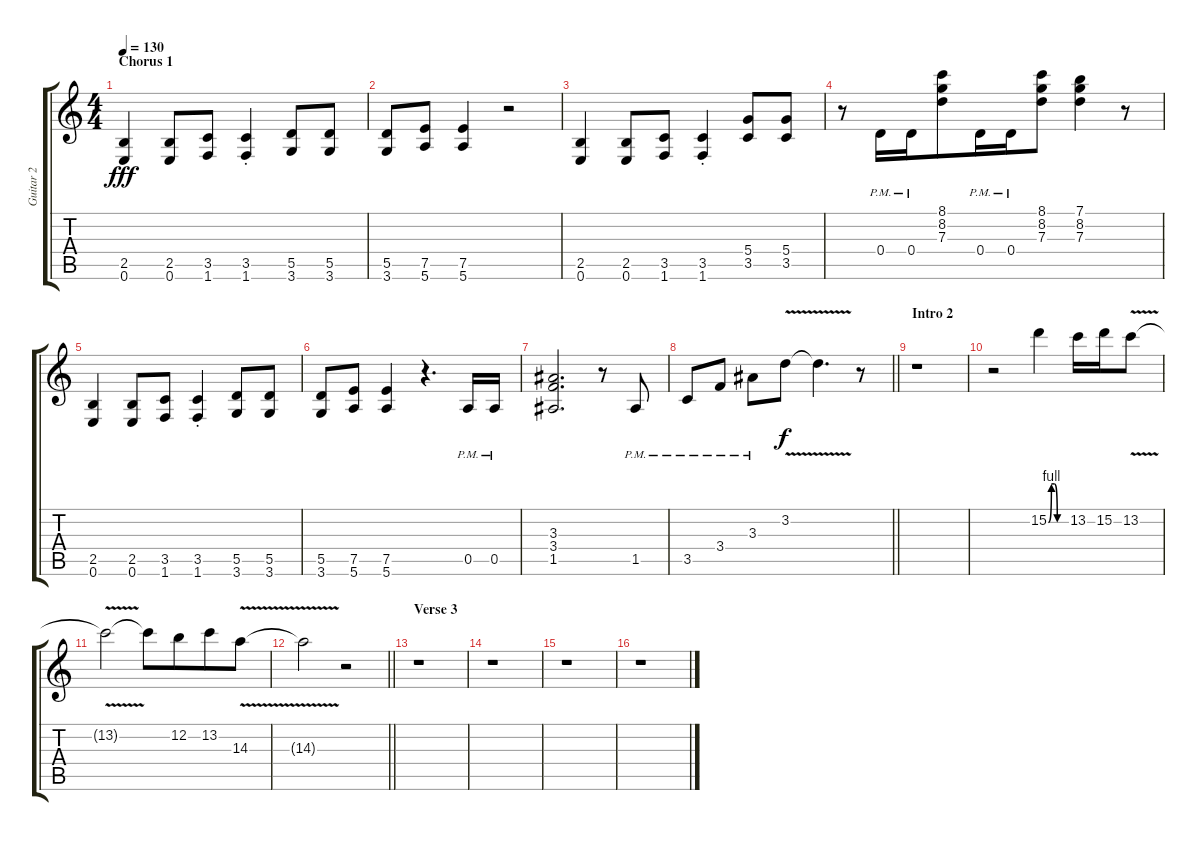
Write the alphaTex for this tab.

\track ("Guitar 2" "Guitar 2") {instrument distortionguitar}
\staff {score tabs}
\tuning (E4 B3 G3 D3 A2 E2) {hide}
\ts (4 4)
\section ("" "Chorus 1")
\tempo 130
\clef g2
\ks c
(2.5 0.6).4{dy fff} (2.5 0.6).8{beam merge} (3.5 1.6).8 (3.5{st} 1.6{st}).4{beam merge} (5.5 3.6).8 (5.5 3.6).8 |
(5.5 3.6).8 (7.5 5.6).8 (7.5 5.6).4 r.2 |
(2.5 0.6).4 (2.5 0.6).8{beam merge} (3.5 1.6).8 (3.5{st} 1.6{st}).4 (5.4 3.5).8{beam merge} (5.4 3.5).8 |
r.8{beam merge} 0.4{pm}.16 0.4{pm}.16{beam merge} (8.1 8.2 7.3).8{beam merge} 0.4{pm}.16 0.4{pm}.16{beam merge} (8.1 8.2 7.3).8 (7.1 8.2 7.3).4 r.8 |
(2.5 0.6).4 (2.5 0.6).8{beam merge} (3.5 1.6).8 (3.5{st} 1.6{st}).4{beam merge} (5.5 3.6).8 (5.5 3.6).8 |
(5.5 3.6).8 (7.5 5.6).8 (7.5 5.6).4 r.4{d} 0.5{pm}.16 0.5{pm}.16 |
(3.3 3.4 1.5).2{d} r.8{beam merge} 1.5{pm}.8 |
\barLineRight lightlight
3.5{pm}.8 3.4{pm}.8 3.3{pm}.8 3.2{v}.8{dy f beam merge} 3.2{t}.4{d beam merge} r.8 |
\section ("" "Intro 2")
r.1 |
r.2{beam merge} 15.2{be (custom 0 0 10 4 20 4 30 0 60 0)}.4 13.2.16 15.2.16{beam merge} 13.2{v}.8 |
13.2{t}.2{beam merge} 13.2{t}.8 12.2.8{beam merge} 13.2.8 14.3{v}.8 |
\barLineRight lightlight
14.3{t}.2{beam merge} r.2 |
\section ("" "Verse 3")
r.1 |
r.1 |
r.1 |
r.1
